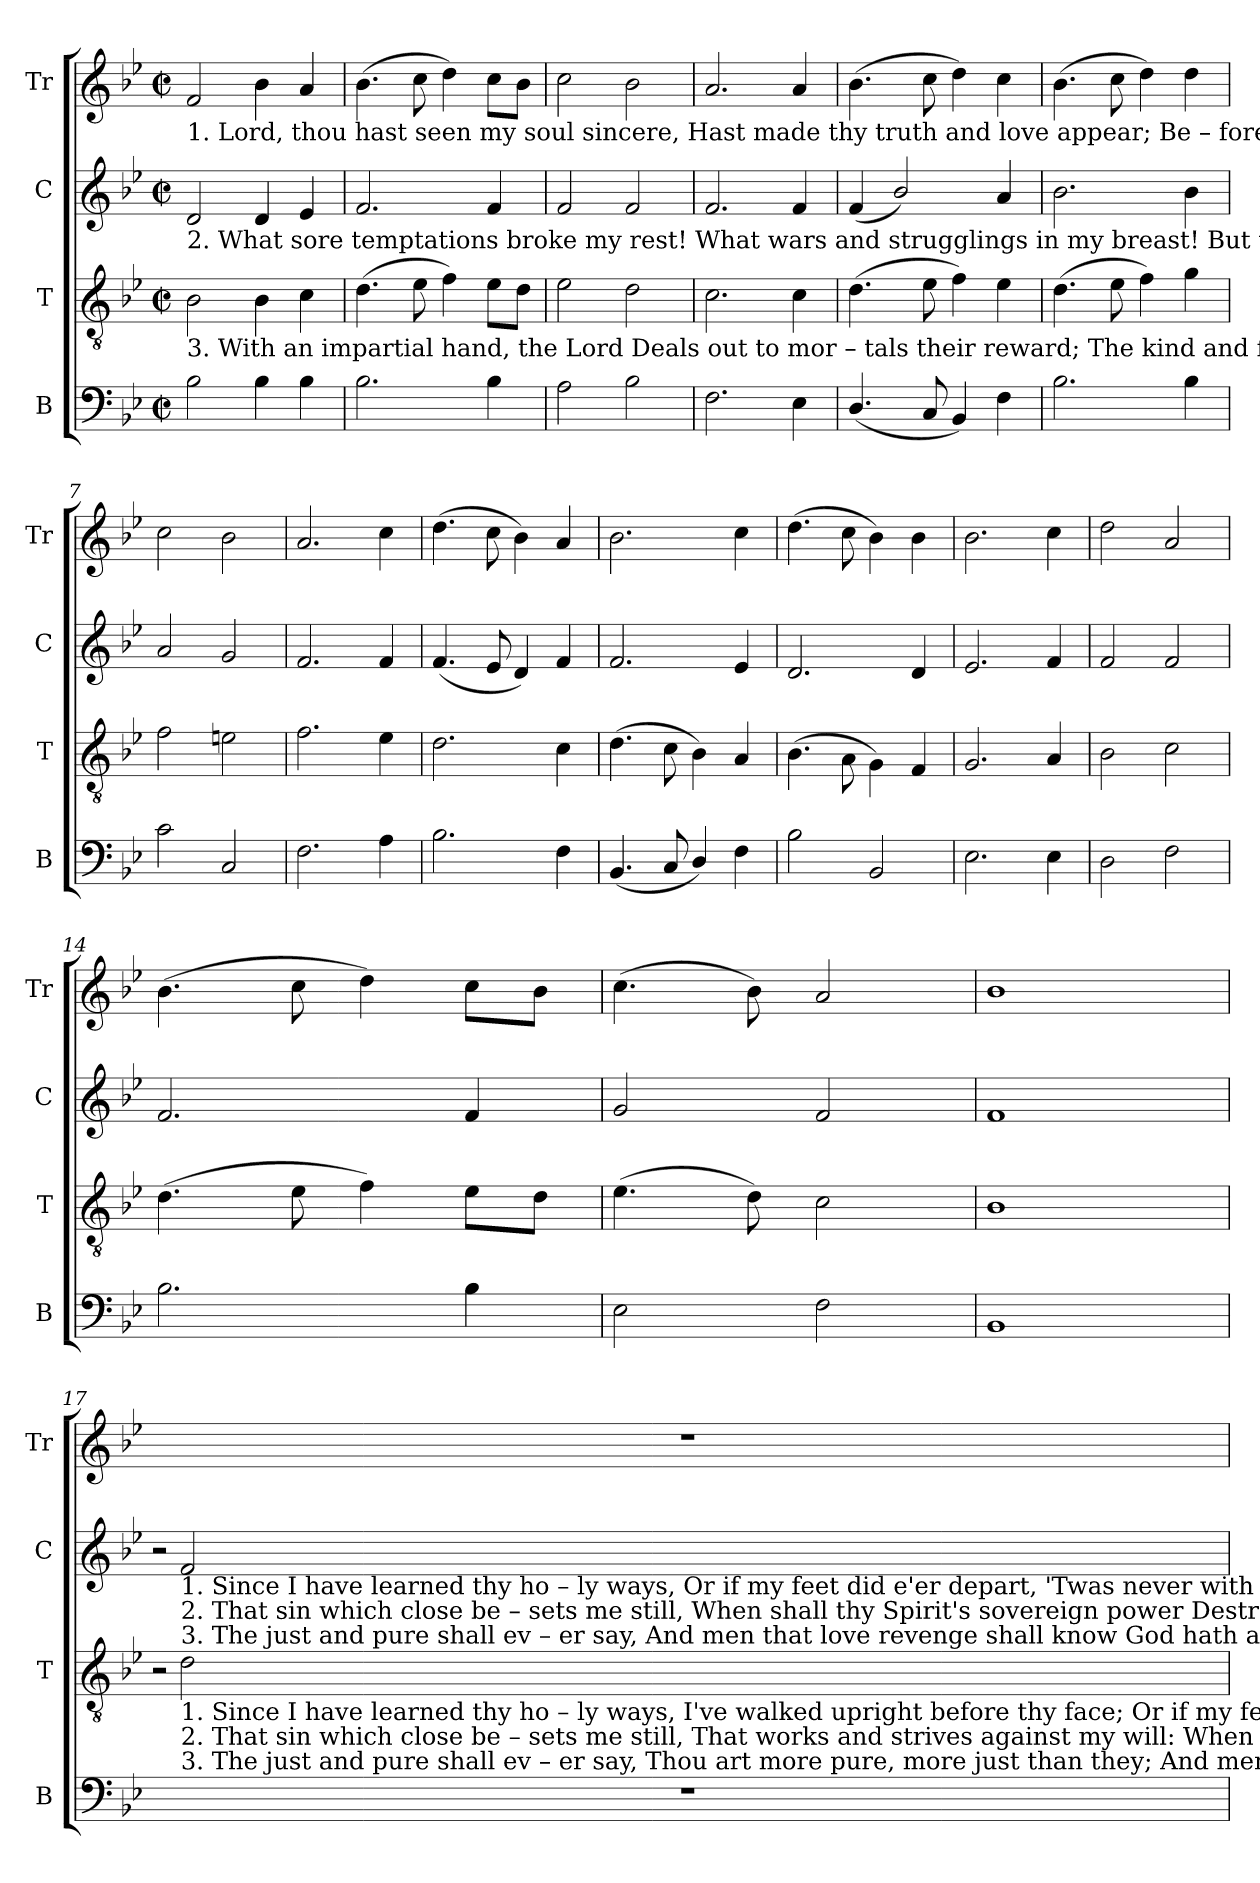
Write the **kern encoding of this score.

**kern	**kern	**kern	**kern
*part4	*part3	*part2	*part1
*staff4	*staff3	*staff2	*staff1
*I"B	*I"T	*I"C	*I"Tr
*I'B	*I'T	*I'C	*I'Tr
*clefF4	*clefGv2	*clefG2	*clefG2
*k[b-e-]	*k[b-e-]	*k[b-e-]	*k[b-e-]
*M2/2	*M2/2	*M2/2	*M2/2
*met(c|)	*met(c|)	*met(c|)	*met(c|)
*MM110	*MM110	*MM110	*MM110
=1	=1	=1	=1
!	!	!	!LO:TX:b:t=1. Lord, thou hast seen my soul sincere,  Hast made        thy  truth      and  love appear; Be – fore        mine  eyes        I     set        thy laws,  And thou hast owned my righteous cause.
!	!	!LO:TX:b:t=2.  What sore temptations broke my rest! What  wars  and strugglings in my breast! But   through    thy  grace       that   reigns     within,   I  guard against       my       darling      sin&colon;	!
!	!LO:TX:b:t=3. With an  impartial  hand,  the  Lord  Deals out              to   mor  –  tals  their reward;  The  kind        and   faith    –    ful   souls    shall  find  A  God  as  faith   –   ful      and     as   kind.	!	!
2B-!\	2B-!\	2d!/	2f!/
4B-!\	4B-!\	4d!/	4b-!\
4B-!\	4c!\	4e-!/	4a!/
=2	=2	=2	=2
2.B-!\	(>4.d!\	2.f!/	(>4.b-!\
.	8e-!\	.	8cc!\
.	4f!\)	.	4dd!\)
4B-!\	8e-!\L	4f!/	8cc!\L
.	8d!\J	.	8b-!\J
=3	=3	=3	=3
2A!\	2e-!\	2f!/	2cc!\
2B-!\	2d!\	2f!/	2b-!\
=4	=4	=4	=4
2.F!\	2.c!\	2.f!/	2.a!/
4E-!\	4c!\	4f!/	4a!/
=5	=5	=5	=5
(<4.D!/	(>4.d!\	(<4f!/	(>4.b-!\
.	.	2b-!/)	.
8C!/	8e-!\	.	8cc!\
4BB-!/)	4f!\)	.	4dd!\)
4F!\	4e-!\	4a!/	4cc!\
=6	=6	=6	=6
2.B-!\	(>4.d!\	2.b-!\	(>4.b-!\
.	8e-!\	.	8cc!\
.	4f!\)	.	4dd!\)
4B-!\	4g!\	4b-!\	4dd!\
=7	=7	=7	=7
2c!\	2f!\	2a!/	2cc!\
2C!/	2en!\	2g!/	2b-!\
=8	=8	=8	=8
2.F!\	2.f!\	2.f!/	2.a!/
4A!\	4e-!\	4f!/	4cc!\
=9	=9	=9	=9
2.B-!\	2.d!\	(<4.f!/	(>4.dd!\
.	.	8e-!/	8cc!\
.	.	4d!/)	4b-!\)
4F!\	4c!\	4f!/	4a!/
=10	=10	=10	=10
(<4.BB-!/	(>4.d!\	2.f!/	2.b-!\
8C!/	8c!\	.	.
4D!/)	4B-!\)	.	.
4F!\	4A!/	4e-!/	4cc!\
=11	=11	=11	=11
2B-!\	(>4.B-!\	2.d!/	(>4.dd!\
.	8A!\	.	8cc!\
2BB-!/	4G!\)	.	4b-!\)
.	4F!/	4d!/	4b-!\
=12	=12	=12	=12
2.E-!\	2.G!/	2.e-!/	2.b-!\
4E-!\	4A!/	4f!/	4cc!\
=13	=13	=13	=13
2D!\	2B-!\	2f!/	2dd!\
2F!\	2c!\	2f!/	2a!/
=14	=14	=14	=14
2.B-!\	(>4.d!\	2.f!/	(>4.b-!\
.	8e-!\	.	8cc!\
.	4f!\)	.	4dd!\)
4B-!\	8e-!\L	4f!/	8cc!\L
.	8d!\J	.	8b-!\J
=15	=15	=15	=15
2E-!\	(>4.e-!\	2g!/	(>4.cc!\
.	8d!\)	.	8b-!\)
2F!\	2c!\	2f!/	2a!/
=16	=16	=16	=16
1BB-!	1B-!	1f!	1b-!
!!LO:LB:g=z
=17	=17	=17	=17
1r	2r	2r	1r
!	!	!LO:TX:b:t=1. Since  I            have   learned   thy    ho    –    ly   ways,                                                                                    Or    if                my      feet        did e'er depart,  'Twas never with      a  wicked  heart.	!
!	!	!LO:TX:b:t=2.  That  sin       which  close        be – sets        me   still,                                                                                   When  shall     thy     Spirit's sovereign power  Destroy  it,  that         it  rise no more?	!
!	!	!LO:TX:b:t=3.  The   just         and    pure       shall    ev    –    er    say,                                                                                     And   men      that     love revenge shall know God hath an arm of vengeance too.	!
!	!LO:TX:b:t=1. Since  I            have   learned   thy    ho    –    ly   ways, I've  walked  upright     before  thy   face;   Or   if               my      feet       did e'er depart,  'Twas never with      a  wicked  heart.	!	!
!	!LO:TX:b:t=2.  That  sin       which  close        be – sets        me   still,  That works and strives against my will&colon;  When  shall     thy     Spirit's sovereign power  Destroy  it,  that         it  rise no more?	!	!
!	!LO:TX:b:t=3.  The  just         and    pure       shall   ev    –    er   say,  Thou art more pure, more just than they;  And   men      that     love revenge shall know God hath an arm of vengeance too.	!	!
.	2d!\	2f!/	.
=	=	=	=
*-	*-	*-	*-
